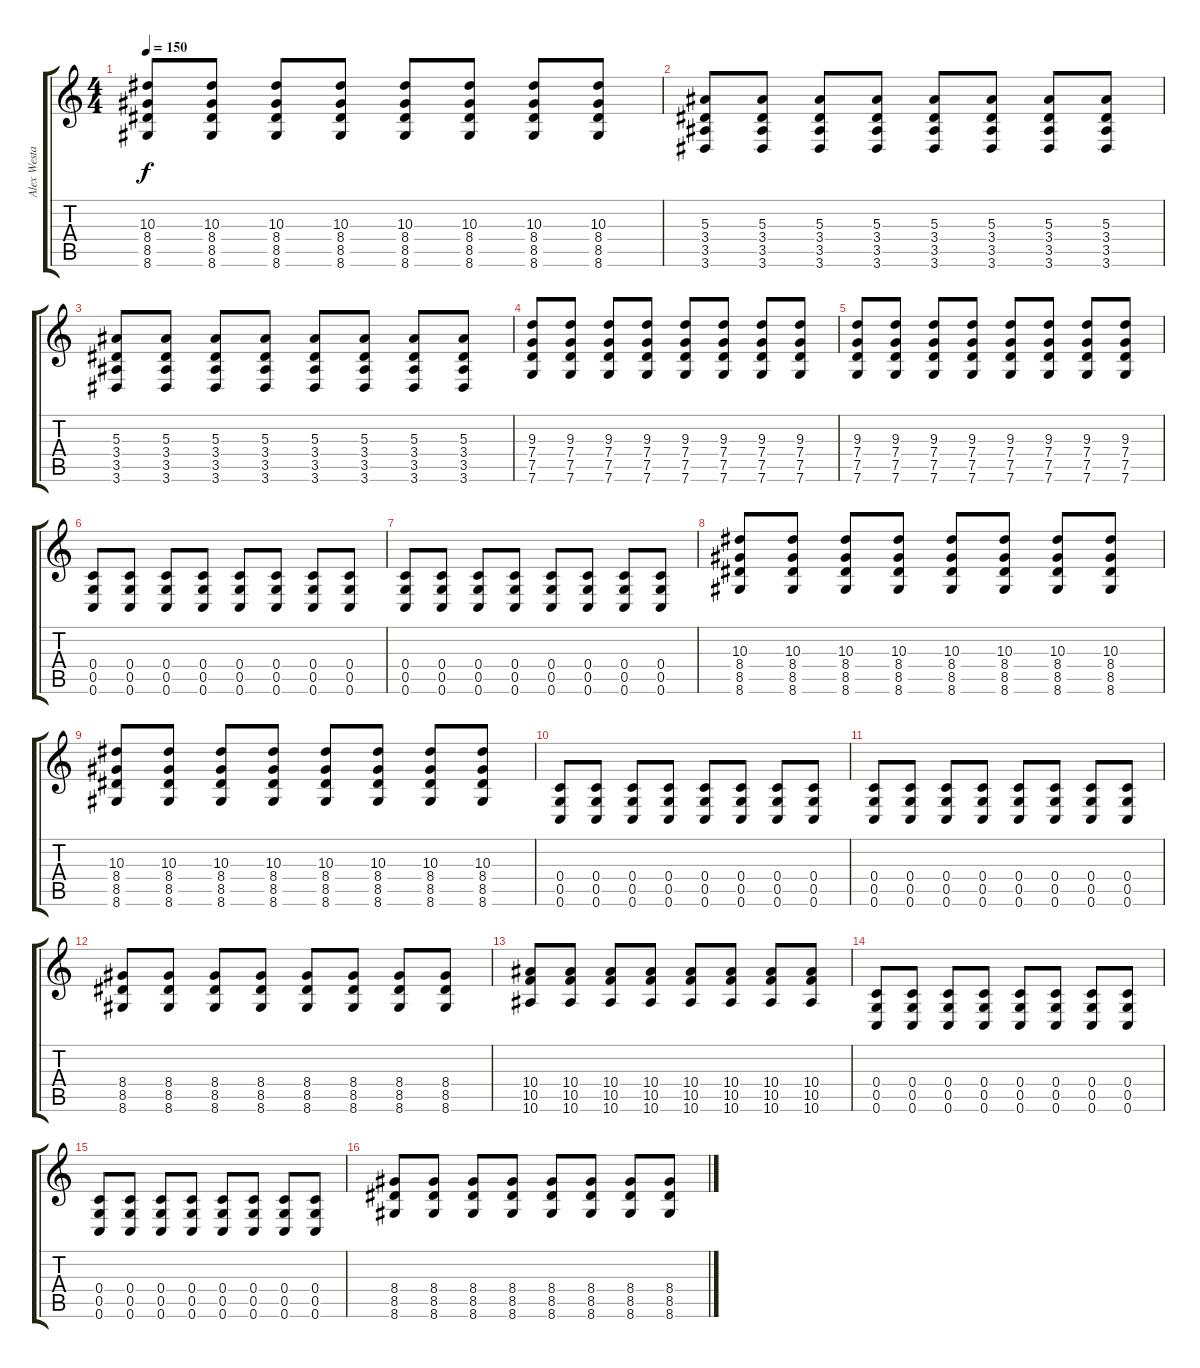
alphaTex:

\track ("Alex Westaway" "Alex Westa") {instrument overdrivenguitar}
\staff {score tabs}
\tuning (D4 A3 F3 C3 G2 C2) {hide}
\ts (4 4)
\tempo 150
\clef g2
\ks c
(10.3 8.4 8.5 8.6).8{dy f} (10.3 8.4 8.5 8.6).8 (10.3 8.4 8.5 8.6).8 (10.3 8.4 8.5 8.6).8 (10.3 8.4 8.5 8.6).8 (10.3 8.4 8.5 8.6).8 (10.3 8.4 8.5 8.6).8 (10.3 8.4 8.5 8.6).8 |
(5.3 3.4 3.5 3.6).8 (5.3 3.4 3.5 3.6).8 (5.3 3.4 3.5 3.6).8 (5.3 3.4 3.5 3.6).8 (5.3 3.4 3.5 3.6).8 (5.3 3.4 3.5 3.6).8 (5.3 3.4 3.5 3.6).8 (5.3 3.4 3.5 3.6).8 |
(5.3 3.4 3.5 3.6).8 (5.3 3.4 3.5 3.6).8 (5.3 3.4 3.5 3.6).8 (5.3 3.4 3.5 3.6).8 (5.3 3.4 3.5 3.6).8 (5.3 3.4 3.5 3.6).8 (5.3 3.4 3.5 3.6).8 (5.3 3.4 3.5 3.6).8 |
(9.3 7.4 7.5 7.6).8 (9.3 7.4 7.5 7.6).8 (9.3 7.4 7.5 7.6).8 (9.3 7.4 7.5 7.6).8 (9.3 7.4 7.5 7.6).8 (9.3 7.4 7.5 7.6).8 (9.3 7.4 7.5 7.6).8 (9.3 7.4 7.5 7.6).8 |
(9.3 7.4 7.5 7.6).8 (9.3 7.4 7.5 7.6).8 (9.3 7.4 7.5 7.6).8 (9.3 7.4 7.5 7.6).8 (9.3 7.4 7.5 7.6).8 (9.3 7.4 7.5 7.6).8 (9.3 7.4 7.5 7.6).8 (9.3 7.4 7.5 7.6).8 |
(0.4 0.5 0.6).8 (0.4 0.5 0.6).8 (0.4 0.5 0.6).8 (0.4 0.5 0.6).8 (0.4 0.5 0.6).8 (0.4 0.5 0.6).8 (0.4 0.5 0.6).8 (0.4 0.5 0.6).8 |
(0.4 0.5 0.6).8 (0.4 0.5 0.6).8 (0.4 0.5 0.6).8 (0.4 0.5 0.6).8 (0.4 0.5 0.6).8 (0.4 0.5 0.6).8 (0.4 0.5 0.6).8 (0.4 0.5 0.6).8 |
(10.3 8.4 8.5 8.6).8 (10.3 8.4 8.5 8.6).8 (10.3 8.4 8.5 8.6).8 (10.3 8.4 8.5 8.6).8 (10.3 8.4 8.5 8.6).8 (10.3 8.4 8.5 8.6).8 (10.3 8.4 8.5 8.6).8 (10.3 8.4 8.5 8.6).8 |
(10.3 8.4 8.5 8.6).8 (10.3 8.4 8.5 8.6).8 (10.3 8.4 8.5 8.6).8 (10.3 8.4 8.5 8.6).8 (10.3 8.4 8.5 8.6).8 (10.3 8.4 8.5 8.6).8 (10.3 8.4 8.5 8.6).8 (10.3 8.4 8.5 8.6).8 |
(0.4 0.5 0.6).8 (0.4 0.5 0.6).8 (0.4 0.5 0.6).8 (0.4 0.5 0.6).8 (0.4 0.5 0.6).8 (0.4 0.5 0.6).8 (0.4 0.5 0.6).8 (0.4 0.5 0.6).8 |
(0.4 0.5 0.6).8 (0.4 0.5 0.6).8 (0.4 0.5 0.6).8 (0.4 0.5 0.6).8 (0.4 0.5 0.6).8 (0.4 0.5 0.6).8 (0.4 0.5 0.6).8 (0.4 0.5 0.6).8 |
(8.4 8.5 8.6).8 (8.4 8.5 8.6).8 (8.4 8.5 8.6).8 (8.4 8.5 8.6).8 (8.4 8.5 8.6).8 (8.4 8.5 8.6).8 (8.4 8.5 8.6).8 (8.4 8.5 8.6).8 |
(10.4 10.5 10.6).8 (10.4 10.5 10.6).8 (10.4 10.5 10.6).8 (10.4 10.5 10.6).8 (10.4 10.5 10.6).8 (10.4 10.5 10.6).8 (10.4 10.5 10.6).8 (10.4 10.5 10.6).8 |
(0.4 0.5 0.6).8 (0.4 0.5 0.6).8 (0.4 0.5 0.6).8 (0.4 0.5 0.6).8 (0.4 0.5 0.6).8 (0.4 0.5 0.6).8 (0.4 0.5 0.6).8 (0.4 0.5 0.6).8 |
(0.4 0.5 0.6).8 (0.4 0.5 0.6).8 (0.4 0.5 0.6).8 (0.4 0.5 0.6).8 (0.4 0.5 0.6).8 (0.4 0.5 0.6).8 (0.4 0.5 0.6).8 (0.4 0.5 0.6).8 |
(8.4 8.5 8.6).8 (8.4 8.5 8.6).8 (8.4 8.5 8.6).8 (8.4 8.5 8.6).8 (8.4 8.5 8.6).8 (8.4 8.5 8.6).8 (8.4 8.5 8.6).8 (8.4 8.5 8.6).8
